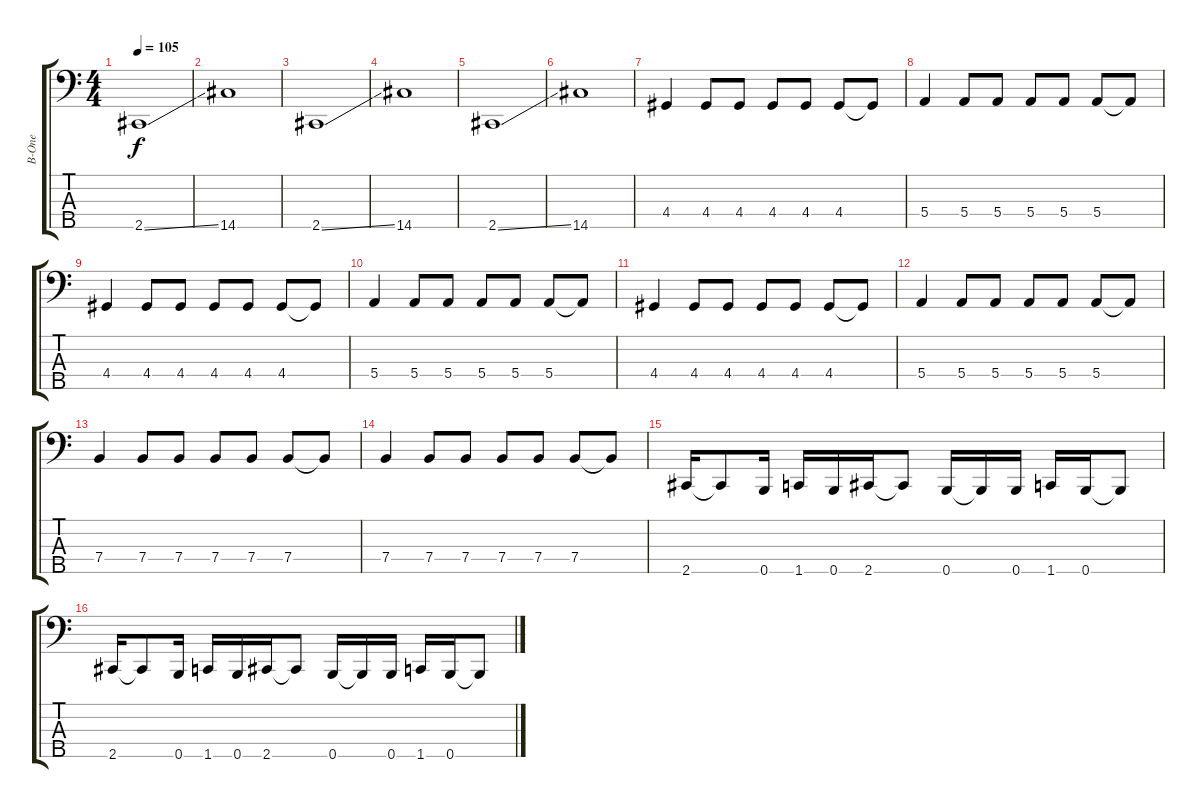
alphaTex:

\track ("B-One" "B-One") {instrument electricbassfinger}
\staff {score tabs}
\tuning (G2 D2 A1 E1 B0) {hide}
\ts (4 4)
\tempo 105
\clef f4
\ks c
2.5{ss}.1{dy f} |
14.5.1 |
2.5{ss}.1 |
14.5.1 |
2.5{ss}.1 |
14.5.1 |
4.4.4 4.4.8 4.4.8 4.4.8 4.4.8 4.4.8 4.4{t}.8 |
5.4.4 5.4.8 5.4.8 5.4.8 5.4.8 5.4.8 5.4{t}.8 |
4.4.4 4.4.8 4.4.8 4.4.8 4.4.8 4.4.8 4.4{t}.8 |
5.4.4 5.4.8 5.4.8 5.4.8 5.4.8 5.4.8 5.4{t}.8 |
4.4.4 4.4.8 4.4.8 4.4.8 4.4.8 4.4.8 4.4{t}.8 |
5.4.4 5.4.8 5.4.8 5.4.8 5.4.8 5.4.8 5.4{t}.8 |
7.4.4 7.4.8 7.4.8 7.4.8 7.4.8 7.4.8 7.4{t}.8 |
7.4.4 7.4.8 7.4.8 7.4.8 7.4.8 7.4.8 7.4{t}.8 |
2.5.16 2.5{t}.8 0.5.16 1.5.16 0.5.16 2.5.16 2.5{t}.8 0.5.16 0.5{t}.16 0.5.16 1.5.16 0.5.16 0.5{t}.8 |
2.5.16 2.5{t}.8 0.5.16 1.5.16 0.5.16 2.5.16 2.5{t}.8 0.5.16 0.5{t}.16 0.5.16 1.5.16 0.5.16 0.5{t}.8
